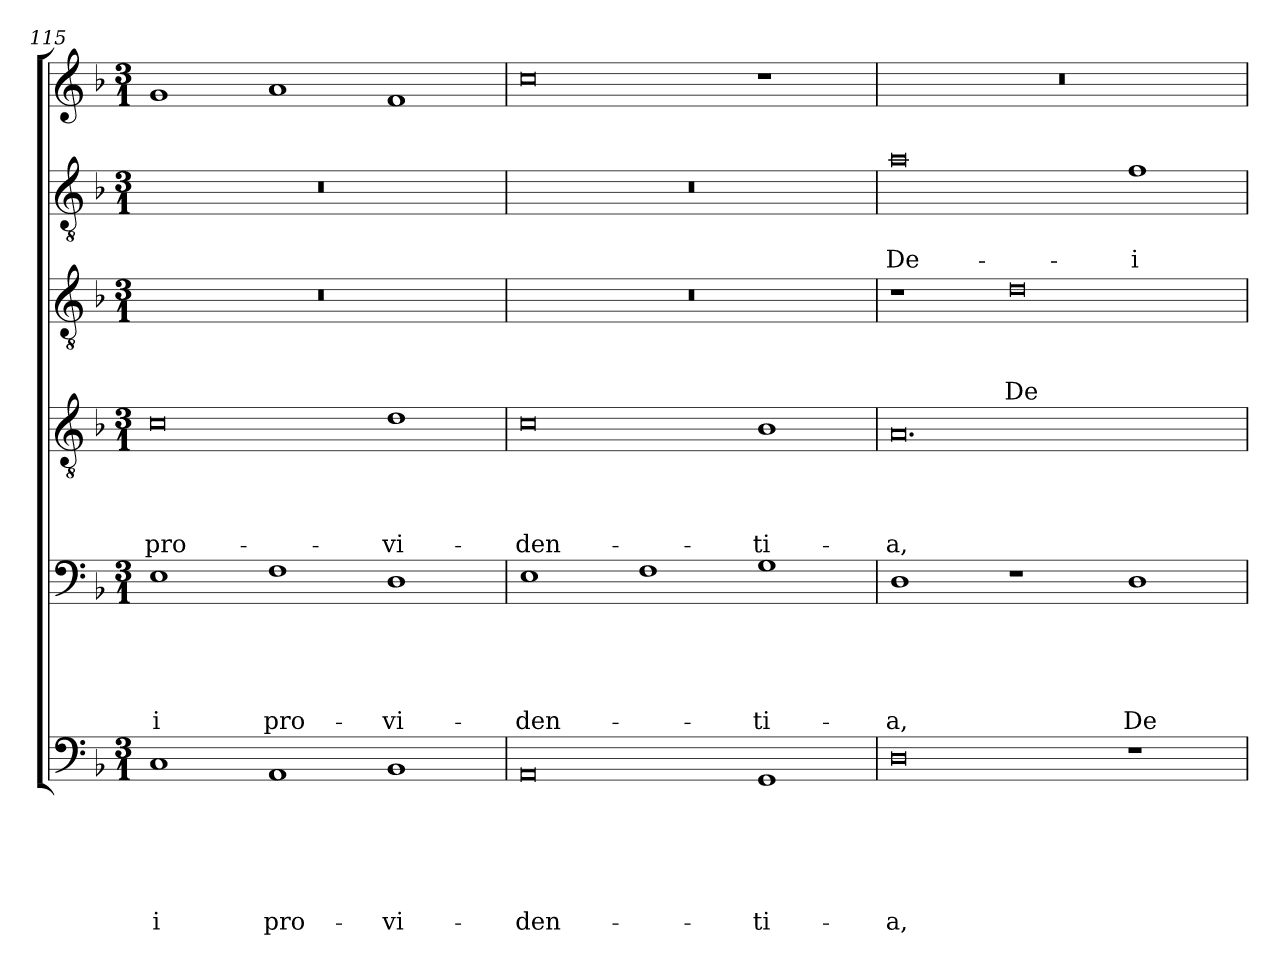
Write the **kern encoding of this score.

**kern	**text	**text	**text	**text	**text	**text	**kern	**text	**text	**text	**text	**text	**kern	**text	**text	**text	**text	**kern	**text	**text	**text	**kern	**text	**text	**kern
*part6	*part6	*part6	*part6	*part6	*part6	*part6	*part5	*part5	*part5	*part5	*part5	*part5	*part4	*part4	*part4	*part4	*part4	*part3	*part3	*part3	*part3	*part2	*part2	*part2	*part1
*staff6	*staff6	*staff6	*staff6	*staff6	*staff6	*staff6	*staff5	*staff5	*staff5	*staff5	*staff5	*staff5	*staff4	*staff4	*staff4	*staff4	*staff4	*staff3	*staff3	*staff3	*staff3	*staff2	*staff2	*staff2	*staff1
!!LO:LB:g=z
*clefF4	*	*	*	*	*	*	*clefF4	*	*	*	*	*	*clefGv2	*	*	*	*	*clefGv2	*	*	*	*clefGv2	*	*	*clefG2
*k[b-]	*	*	*	*	*	*	*k[b-]	*	*	*	*	*	*k[b-]	*	*	*	*	*k[b-]	*	*	*	*k[b-]	*	*	*k[b-]
*F:	*	*	*	*	*	*	*F:	*	*	*	*	*	*F:	*	*	*	*	*F:	*	*	*	*F:	*	*	*F:
*M3/1	*	*	*	*	*	*	*M3/1	*	*	*	*	*	*M3/1	*	*	*	*	*M3/1	*	*	*	*M3/1	*	*	*M3/1
=115	=115	=115	=115	=115	=115	=115	=115	=115	=115	=115	=115	=115	=115	=115	=115	=115	=115	=115	=115	=115	=115	=115	=115	=115	=115
!	!	!	!	!	!	!LO:LY:b	!	!	!	!	!	!LO:LY:b	!	!	!	!	!LO:LY:b	!	!	!	!	!	!	!	!
1C	.	.	.	.	.	-i	1E	.	.	.	.	-i	0c	.	.	.	pro-	0.r	.	.	.	0.r	.	.	1g
!	!	!	!	!	!	!LO:LY:b	!	!	!	!	!	!LO:LY:b	!	!	!	!	!	!	!	!	!	!	!	!	!
1AA	.	.	.	.	.	pro-	1F	.	.	.	.	pro-	.	.	.	.	.	.	.	.	.	.	.	.	1a
!	!	!	!	!	!	!LO:LY:b	!	!	!	!	!	!LO:LY:b	!	!	!	!	!LO:LY:b	!	!	!	!	!	!	!	!
1BB-	.	.	.	.	.	-vi-	1D	.	.	.	.	-vi-	1d	.	.	.	-vi-	.	.	.	.	.	.	.	1f
=116	=116	=116	=116	=116	=116	=116	=116	=116	=116	=116	=116	=116	=116	=116	=116	=116	=116	=116	=116	=116	=116	=116	=116	=116	=116
!	!	!	!	!	!	!LO:LY:b	!	!	!	!	!	!LO:LY:b	!	!	!	!	!LO:LY:b	!	!	!	!	!	!	!	!
0AA	.	.	.	.	.	-den-	1E	.	.	.	.	-den-	0c	.	.	.	-den-	0.r	.	.	.	0.r	.	.	0cc
.	.	.	.	.	.	.	1F	.	.	.	.	.	.	.	.	.	.	.	.	.	.	.	.	.	.
!	!	!	!	!	!	!LO:LY:b	!	!	!	!	!	!LO:LY:b	!	!	!	!	!LO:LY:b	!	!	!	!	!	!	!	!
1GG	.	.	.	.	.	-ti-	1G	.	.	.	.	-ti-	1B-	.	.	.	-ti-	.	.	.	.	.	.	.	1r
=117	=117	=117	=117	=117	=117	=117	=117	=117	=117	=117	=117	=117	=117	=117	=117	=117	=117	=117	=117	=117	=117	=117	=117	=117	=117
!	!	!	!	!	!	!LO:LY:b	!	!	!	!	!	!LO:LY:b	!	!	!	!	!LO:LY:b	!	!	!	!	!	!	!LO:LY:b	!
0D	.	.	.	.	.	-a,	1D	.	.	.	.	-a,	0.A	.	.	.	-a,	1r	.	.	.	0a	.	De-	0.r
!	!	!	!	!	!	!	!	!	!	!	!	!	!	!	!	!	!	!	!	!	!LO:LY:b	!	!	!	!
.	.	.	.	.	.	.	1r	.	.	.	.	.	.	.	.	.	.	0d	.	.	De-	.	.	.	.
!	!	!	!	!	!	!	!	!	!	!	!	!LO:LY:b	!	!	!	!	!	!	!	!	!	!	!	!LO:LY:b	!
1r	.	.	.	.	.	.	1D	.	.	.	.	De-	.	.	.	.	.	.	.	.	.	1f	.	-i	.
=	=	=	=	=	=	=	=	=	=	=	=	=	=	=	=	=	=	=	=	=	=	=	=	=	=
*-	*-	*-	*-	*-	*-	*-	*-	*-	*-	*-	*-	*-	*-	*-	*-	*-	*-	*-	*-	*-	*-	*-	*-	*-	*-
